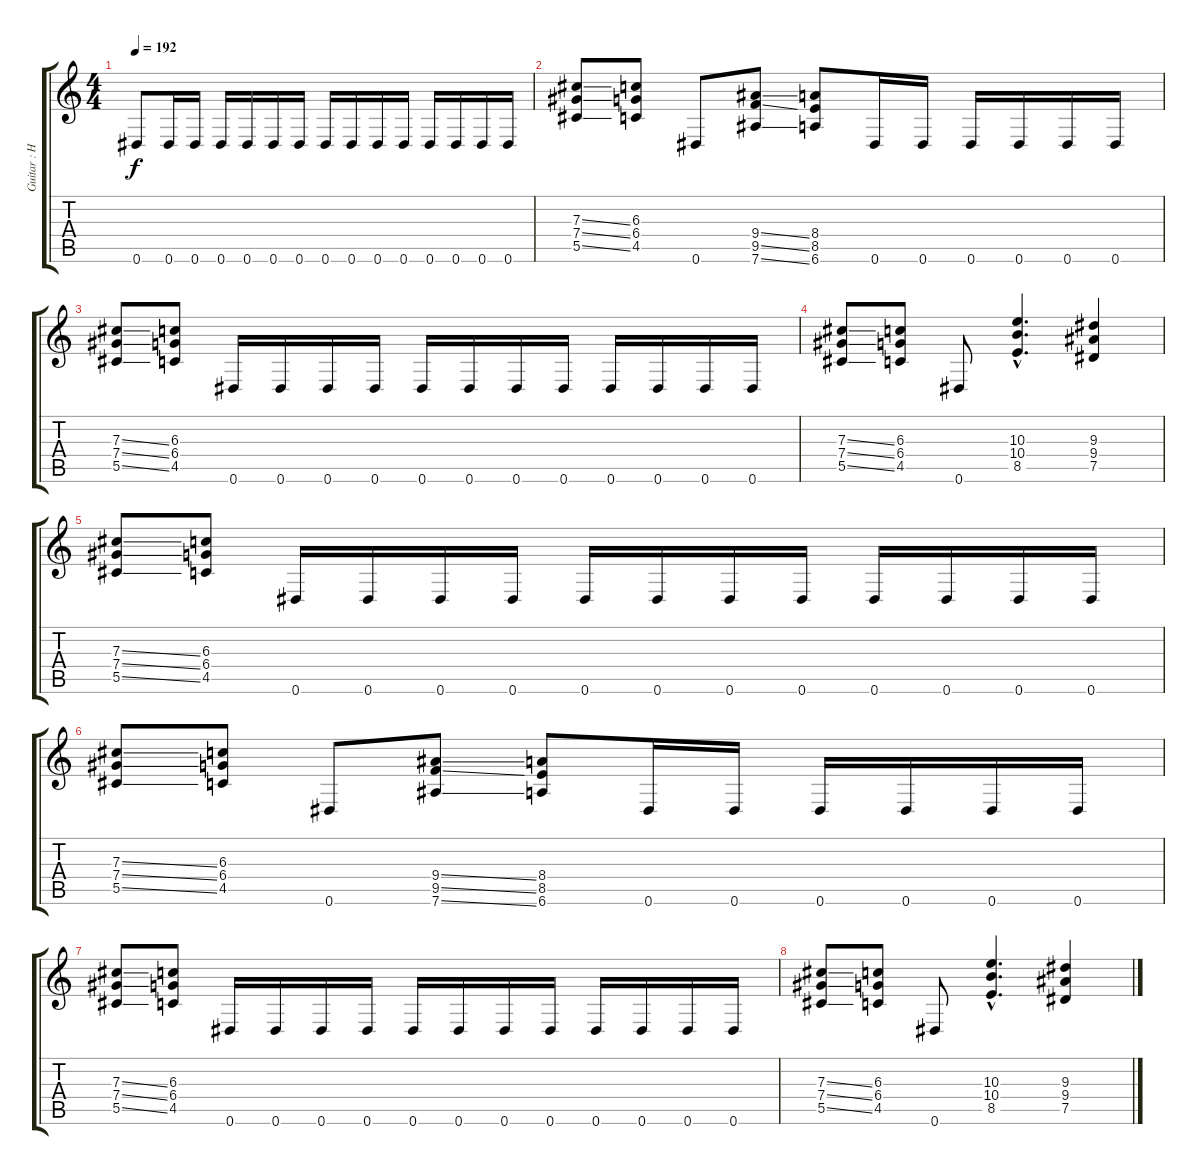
\track ("Guitar : Hanneman" "Guitar : H") {instrument distortionguitar}
\staff {score tabs}
\tuning (Eb4 Bb3 Gb3 Db3 Ab2 Eb2) {hide}
\ts (4 4)
\tempo 192
\clef g2
\ks c
0.6.8{dy f} 0.6.16 0.6.16 0.6.16 0.6.16 0.6.16 0.6.16 0.6.16 0.6.16 0.6.16 0.6.16 0.6.16 0.6.16 0.6.16 0.6.16 |
(7.3{ss} 7.4{ss} 5.5{ss}).8 (6.3 6.4 4.5).8 0.6.8 (9.4{ss} 9.5{ss} 7.6{ss}).8 (8.4 8.5 6.6).8 0.6.16 0.6.16 0.6.16 0.6.16 0.6.16 0.6.16 |
(7.3{ss} 7.4{ss} 5.5{ss}).8 (6.3 6.4 4.5).8 0.6.16 0.6.16 0.6.16 0.6.16 0.6.16 0.6.16 0.6.16 0.6.16 0.6.16 0.6.16 0.6.16 0.6.16 |
(7.3{ss} 7.4{ss} 5.5{ss}).8 (6.3 6.4 4.5).8 0.6.8 (10.3{hac} 10.4{hac} 8.5{hac}).4{d} (9.3 9.4 7.5).4 |
(7.3{ss} 7.4{ss} 5.5{ss}).8 (6.3 6.4 4.5).8 0.6.16 0.6.16 0.6.16 0.6.16 0.6.16 0.6.16 0.6.16 0.6.16 0.6.16 0.6.16 0.6.16 0.6.16 |
(7.3{ss} 7.4{ss} 5.5{ss}).8 (6.3 6.4 4.5).8 0.6.8 (9.4{ss} 9.5{ss} 7.6{ss}).8 (8.4 8.5 6.6).8 0.6.16 0.6.16 0.6.16 0.6.16 0.6.16 0.6.16 |
(7.3{ss} 7.4{ss} 5.5{ss}).8 (6.3 6.4 4.5).8 0.6.16 0.6.16 0.6.16 0.6.16 0.6.16 0.6.16 0.6.16 0.6.16 0.6.16 0.6.16 0.6.16 0.6.16 |
(7.3{ss} 7.4{ss} 5.5{ss}).8 (6.3 6.4 4.5).8 0.6.8 (10.3{hac} 10.4{hac} 8.5{hac}).4{d} (9.3 9.4 7.5).4
